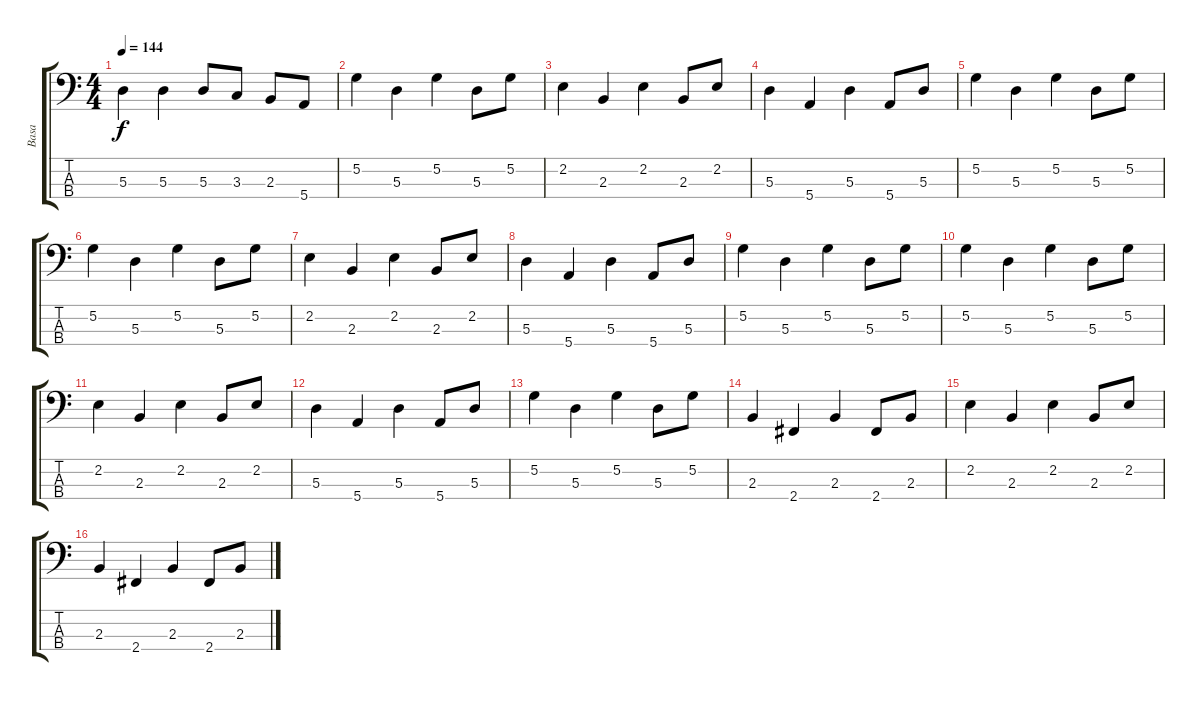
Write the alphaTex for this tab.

\track ("Basa" "Basa") {instrument electricbassfinger}
\staff {score tabs}
\tuning (G2 D2 A1 E1) {hide}
\ts (4 4)
\tempo 144
\clef f4
\ks c
5.3.4{dy f} 5.3.4 5.3.8 3.3.8 2.3.8 5.4.8 |
5.2.4 5.3.4 5.2.4 5.3.8 5.2.8 |
2.2.4 2.3.4 2.2.4 2.3.8 2.2.8 |
5.3.4 5.4.4 5.3.4 5.4.8 5.3.8 |
5.2.4 5.3.4 5.2.4 5.3.8 5.2.8 |
5.2.4 5.3.4 5.2.4 5.3.8 5.2.8 |
2.2.4 2.3.4 2.2.4 2.3.8 2.2.8 |
5.3.4 5.4.4 5.3.4 5.4.8 5.3.8 |
5.2.4 5.3.4 5.2.4 5.3.8 5.2.8 |
5.2.4 5.3.4 5.2.4 5.3.8 5.2.8 |
2.2.4 2.3.4 2.2.4 2.3.8 2.2.8 |
5.3.4 5.4.4 5.3.4 5.4.8 5.3.8 |
5.2.4 5.3.4 5.2.4 5.3.8 5.2.8 |
2.3.4 2.4.4 2.3.4 2.4.8 2.3.8 |
2.2.4 2.3.4 2.2.4 2.3.8 2.2.8 |
2.3.4 2.4.4 2.3.4 2.4.8 2.3.8
